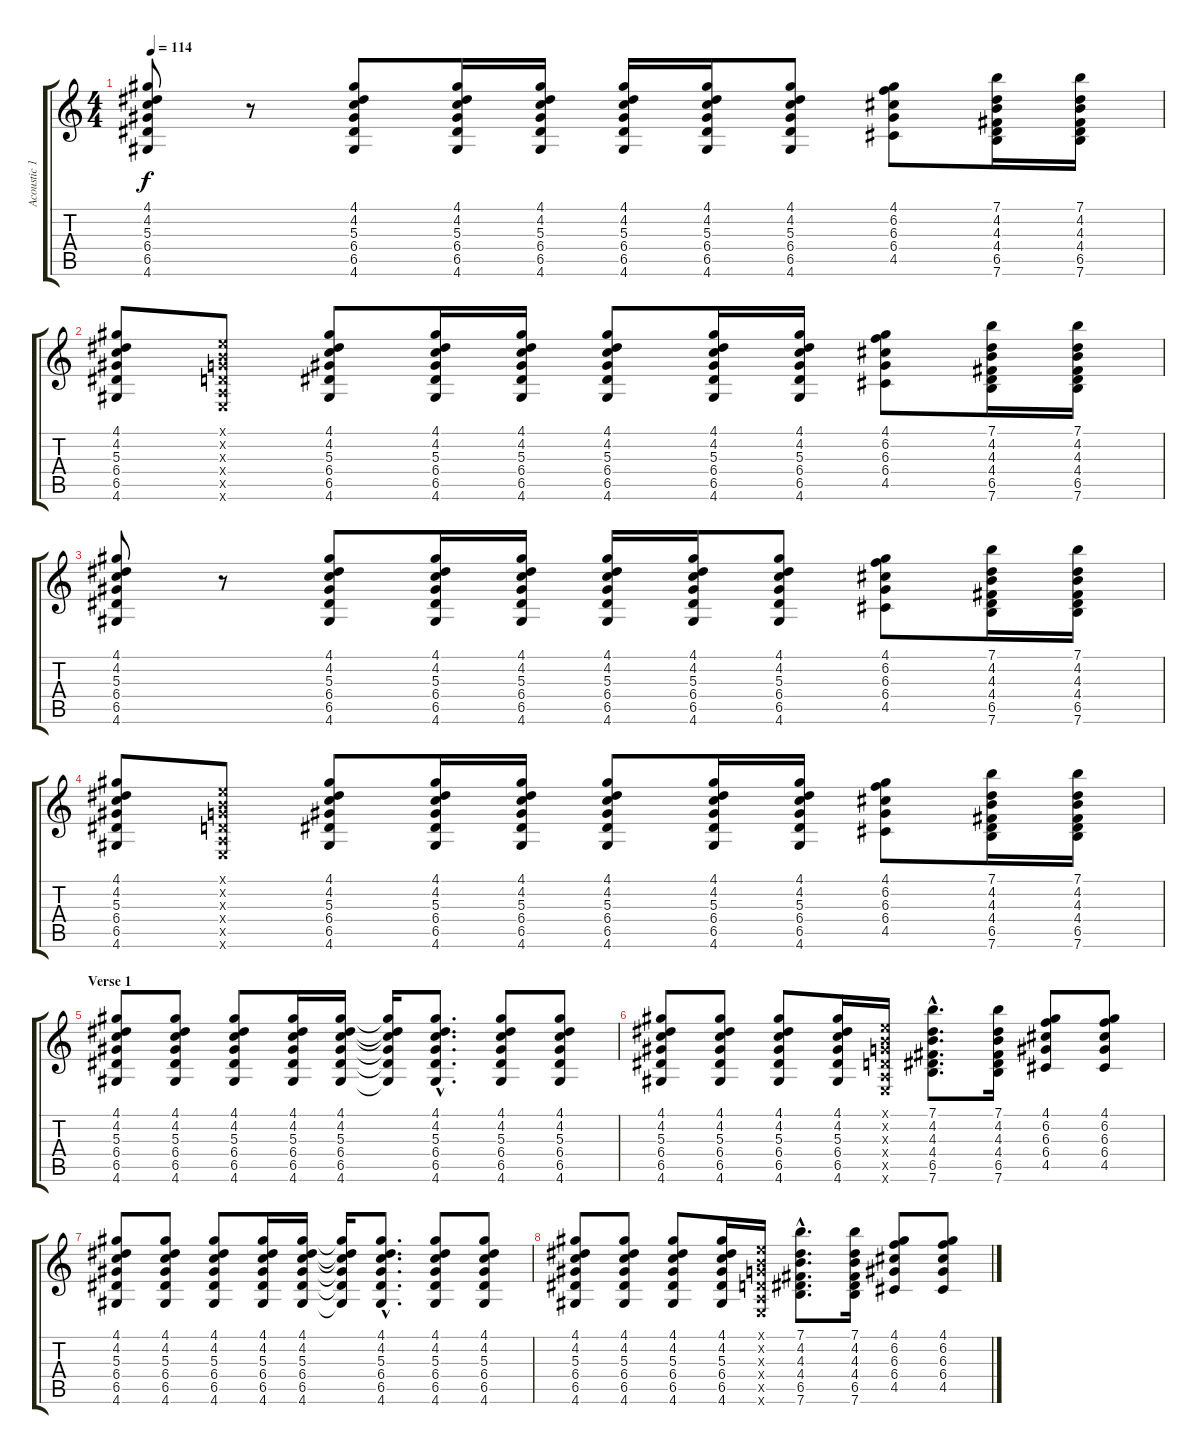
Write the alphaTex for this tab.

\track ("Acoustic 1" "Acoustic 1") {instrument acousticguitarnylon}
\staff {score tabs}
\tuning (E4 B3 G3 D3 A2 E2) {hide}
\ts (4 4)
\tempo 114
\clef g2
\ks c
(4.1 4.2 5.3 6.4 6.5 4.6).8{dy f} r.8 (4.1 4.2 5.3 6.4 6.5 4.6).8 (4.1 4.2 5.3 6.4 6.5 4.6).16 (4.1 4.2 5.3 6.4 6.5 4.6).16 (4.1 4.2 5.3 6.4 6.5 4.6).16 (4.1 4.2 5.3 6.4 6.5 4.6).16 (4.1 4.2 5.3 6.4 6.5 4.6).8 (4.1 6.2 6.3 6.4 4.5).8 (7.1 4.2 4.3 4.4 6.5 7.6).16 (7.1 4.2 4.3 4.4 6.5 7.6).16 |
(4.1 4.2 5.3 6.4 6.5 4.6).8 (0.1{x} 0.2{x} 0.3{x} 0.4{x} 0.5{x} 0.6{x}).8 (4.1 4.2 5.3 6.4 6.5 4.6).8 (4.1 4.2 5.3 6.4 6.5 4.6).16 (4.1 4.2 5.3 6.4 6.5 4.6).16 (4.1 4.2 5.3 6.4 6.5 4.6).8 (4.1 4.2 5.3 6.4 6.5 4.6).16 (4.1 4.2 5.3 6.4 6.5 4.6).16 (4.1 6.2 6.3 6.4 4.5).8 (7.1 4.2 4.3 4.4 6.5 7.6).16 (7.1 4.2 4.3 4.4 6.5 7.6).16 |
(4.1 4.2 5.3 6.4 6.5 4.6).8 r.8 (4.1 4.2 5.3 6.4 6.5 4.6).8 (4.1 4.2 5.3 6.4 6.5 4.6).16 (4.1 4.2 5.3 6.4 6.5 4.6).16 (4.1 4.2 5.3 6.4 6.5 4.6).16 (4.1 4.2 5.3 6.4 6.5 4.6).16 (4.1 4.2 5.3 6.4 6.5 4.6).8 (4.1 6.2 6.3 6.4 4.5).8 (7.1 4.2 4.3 4.4 6.5 7.6).16 (7.1 4.2 4.3 4.4 6.5 7.6).16 |
(4.1 4.2 5.3 6.4 6.5 4.6).8 (0.1{x} 0.2{x} 0.3{x} 0.4{x} 0.5{x} 0.6{x}).8 (4.1 4.2 5.3 6.4 6.5 4.6).8 (4.1 4.2 5.3 6.4 6.5 4.6).16 (4.1 4.2 5.3 6.4 6.5 4.6).16 (4.1 4.2 5.3 6.4 6.5 4.6).8 (4.1 4.2 5.3 6.4 6.5 4.6).16 (4.1 4.2 5.3 6.4 6.5 4.6).16 (4.1 6.2 6.3 6.4 4.5).8 (7.1 4.2 4.3 4.4 6.5 7.6).16 (7.1 4.2 4.3 4.4 6.5 7.6).16 |
\section ("" "Verse 1")
(4.1 4.2 5.3 6.4 6.5 4.6).8 (4.1 4.2 5.3 6.4 6.5 4.6).8 (4.1 4.2 5.3 6.4 6.5 4.6).8 (4.1 4.2 5.3 6.4 6.5 4.6).16 (4.1 4.2 5.3 6.4 6.5 4.6).16 (4.1{t} 4.2{t} 5.3{t} 6.4{t} 6.5{t} 4.6{t}).16 (4.1{hac} 4.2{hac} 5.3{hac} 6.4{hac} 6.5{hac} 4.6{hac}).8{d} (4.1 4.2 5.3 6.4 6.5 4.6).8 (4.1 4.2 5.3 6.4 6.5 4.6).8 |
(4.1 4.2 5.3 6.4 6.5 4.6).8 (4.1 4.2 5.3 6.4 6.5 4.6).8 (4.1 4.2 5.3 6.4 6.5 4.6).8 (4.1 4.2 5.3 6.4 6.5 4.6).16 (0.1{x} 0.2{x} 0.3{x} 0.4{x} 0.5{x} 0.6{x}).16 (7.1{hac} 4.2{hac} 4.3{hac} 4.4{hac} 6.5{hac} 7.6{hac}).8{d} (7.1 4.2 4.3 4.4 6.5 7.6).16 (4.1 6.2 6.3 6.4 4.5).8 (4.1 6.2 6.3 6.4 4.5).8 |
(4.1 4.2 5.3 6.4 6.5 4.6).8 (4.1 4.2 5.3 6.4 6.5 4.6).8 (4.1 4.2 5.3 6.4 6.5 4.6).8 (4.1 4.2 5.3 6.4 6.5 4.6).16 (4.1 4.2 5.3 6.4 6.5 4.6).16 (4.1{t} 4.2{t} 5.3{t} 6.4{t} 6.5{t} 4.6{t}).16 (4.1{hac} 4.2{hac} 5.3{hac} 6.4{hac} 6.5{hac} 4.6{hac}).8{d} (4.1 4.2 5.3 6.4 6.5 4.6).8 (4.1 4.2 5.3 6.4 6.5 4.6).8 |
(4.1 4.2 5.3 6.4 6.5 4.6).8 (4.1 4.2 5.3 6.4 6.5 4.6).8 (4.1 4.2 5.3 6.4 6.5 4.6).8 (4.1 4.2 5.3 6.4 6.5 4.6).16 (0.1{x} 0.2{x} 0.3{x} 0.4{x} 0.5{x} 0.6{x}).16 (7.1{hac} 4.2{hac} 4.3{hac} 4.4{hac} 6.5{hac} 7.6{hac}).8{d} (7.1 4.2 4.3 4.4 6.5 7.6).16 (4.1 6.2 6.3 6.4 4.5).8 (4.1 6.2 6.3 6.4 4.5).8
